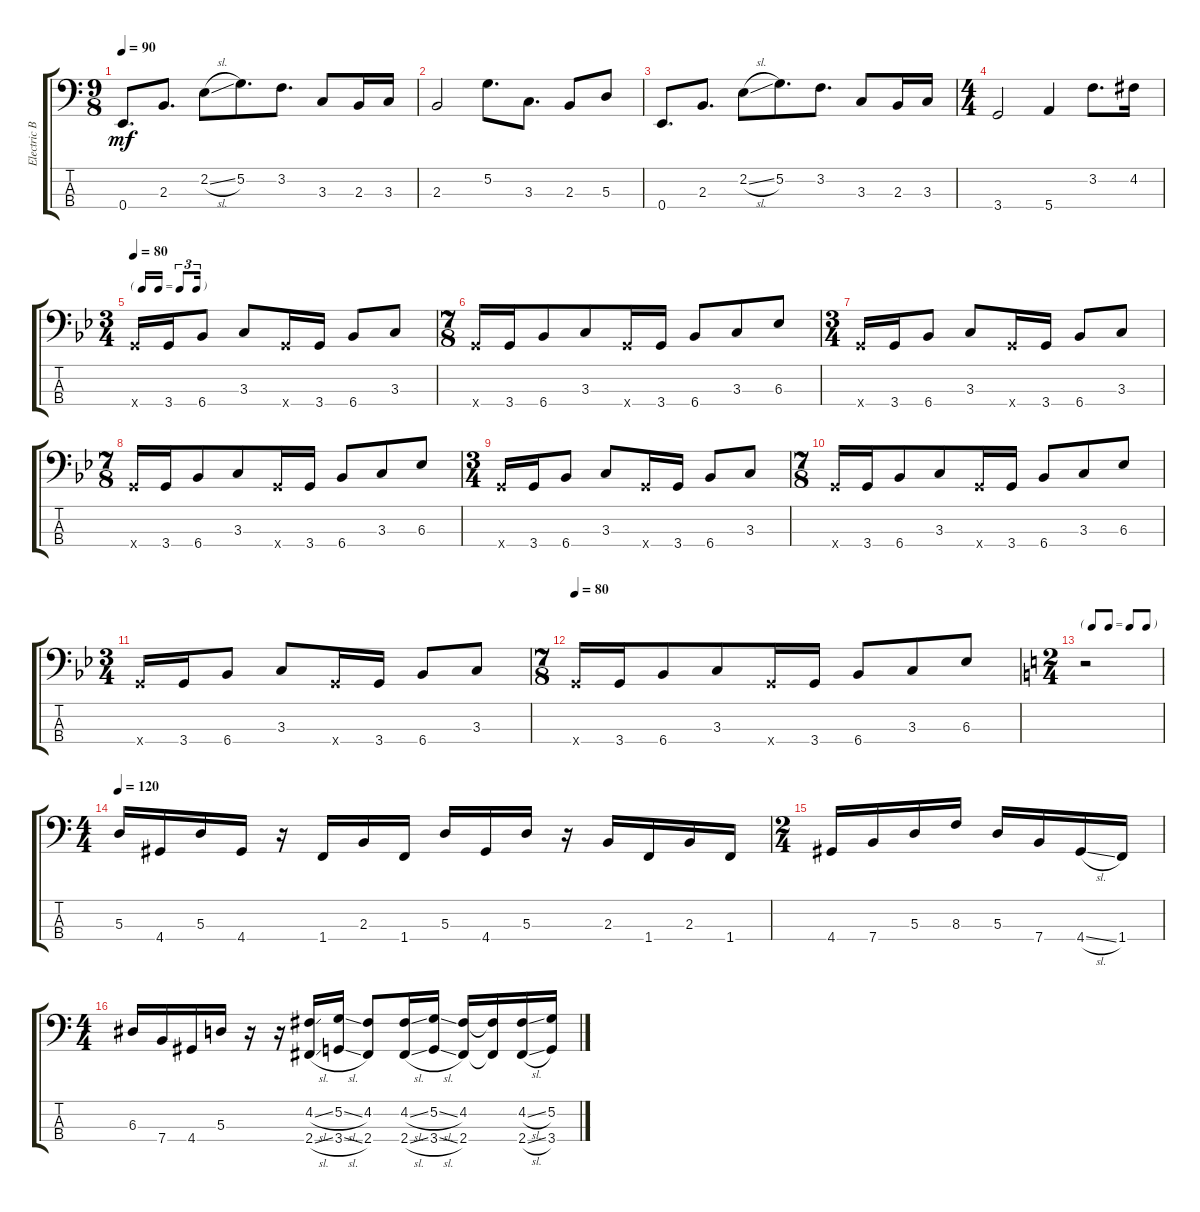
\track ("Electric Bass" "Electric B") {instrument electricbassfinger}
\staff {score tabs}
\tuning (G2 D2 A1 E1) {hide}
\ts (9 8)
\tempo 90
\clef f4
\ks c
0.4.8{d dy mf} 2.3.8{d} 2.2{sl}.8 5.2.8{d} 3.2.8{d} 3.3.8 2.3.16 3.3.16 |
2.3.2 5.2.8{d} 3.3.8{d} 2.3.8 5.3.8 |
0.4.8{d} 2.3.8{d} 2.2{sl}.8 5.2.8{d} 3.2.8{d} 3.3.8 2.3.16 3.3.16 |
\ts (4 4)
3.4.2 5.4.4 3.2.8{d} 4.2.16{volume 16} |
\ts (3 4)
\tf triplet16th
\tempo 80
\ks bb
3.4{x}.16 3.4.16 6.4.8 3.3.8 3.4{x}.16 3.4.16 6.4.8 3.3.8 |
\ts (7 8)
3.4{x}.16 3.4.16 6.4.8 3.3.8 3.4{x}.16 3.4.16 6.4.8 3.3.8 6.3.8 |
\ts (3 4)
3.4{x}.16 3.4.16 6.4.8 3.3.8 3.4{x}.16 3.4.16 6.4.8 3.3.8 |
\ts (7 8)
3.4{x}.16 3.4.16 6.4.8 3.3.8 3.4{x}.16 3.4.16 6.4.8 3.3.8 6.3.8 |
\ts (3 4)
3.4{x}.16 3.4.16 6.4.8 3.3.8 3.4{x}.16 3.4.16 6.4.8 3.3.8 |
\ts (7 8)
3.4{x}.16 3.4.16 6.4.8 3.3.8 3.4{x}.16 3.4.16 6.4.8 3.3.8 6.3.8 |
\ts (3 4)
3.4{x}.16 3.4.16 6.4.8 3.3.8 3.4{x}.16 3.4.16 6.4.8 3.3.8 |
\ts (7 8)
\tempo 80
3.4{x}.16 3.4.16 6.4.8 3.3.8 3.4{x}.16 3.4.16 6.4.8 3.3.8 6.3.8 |
\ts (2 4)
\tf none
\ks c
r.2 |
\ts (4 4)
\tempo 120
5.3.16 4.4.16 5.3.16 4.4.16 r.16 1.4.16 2.3.16 1.4.16 5.3.16 4.4.16 5.3.16 r.16 2.3.16 1.4.16 2.3.16 1.4.16 |
\ts (2 4)
4.4.16 7.4.16 5.3.16 8.3.16 5.3.16 7.4.16 4.4{sl}.16 1.4.16 |
\ts (4 4)
6.3.16 7.4.16 4.4.16 5.3.16 r.16 r.16 (4.2{sl} 2.4{sl}).16 (5.2{sl} 3.4{sl}).16 (4.2 2.4).8 (4.2{sl} 2.4{sl}).16 (5.2{sl} 3.4{sl}).16 (4.2 2.4).16 (4.2{t} 2.4{t}).16 (4.2{sl} 2.4{sl}).16 (5.2 3.4).16
